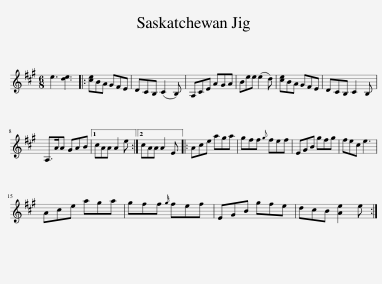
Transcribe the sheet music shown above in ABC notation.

X:1
L:1/8
M:6/8
I:linebreak $
K:A
V:1 treble
V:1
 e3 [de]3 |: [ce]BA GFE | DCB, (C2 B,) | A,CE AGA | Bee (e2 d) | %5
 [ce]BA GFE | DCB, C2 B, |$ A,>AA GAB |1 cAA A2 e :|2 cAA A2 E |: %10
 Ace aga | gff{g} fef | EGB gfg | fec e3 |$ Ace aga | %15
 gff{g} fef | EGB gfe | dcB [Ae]2 e :| %18
